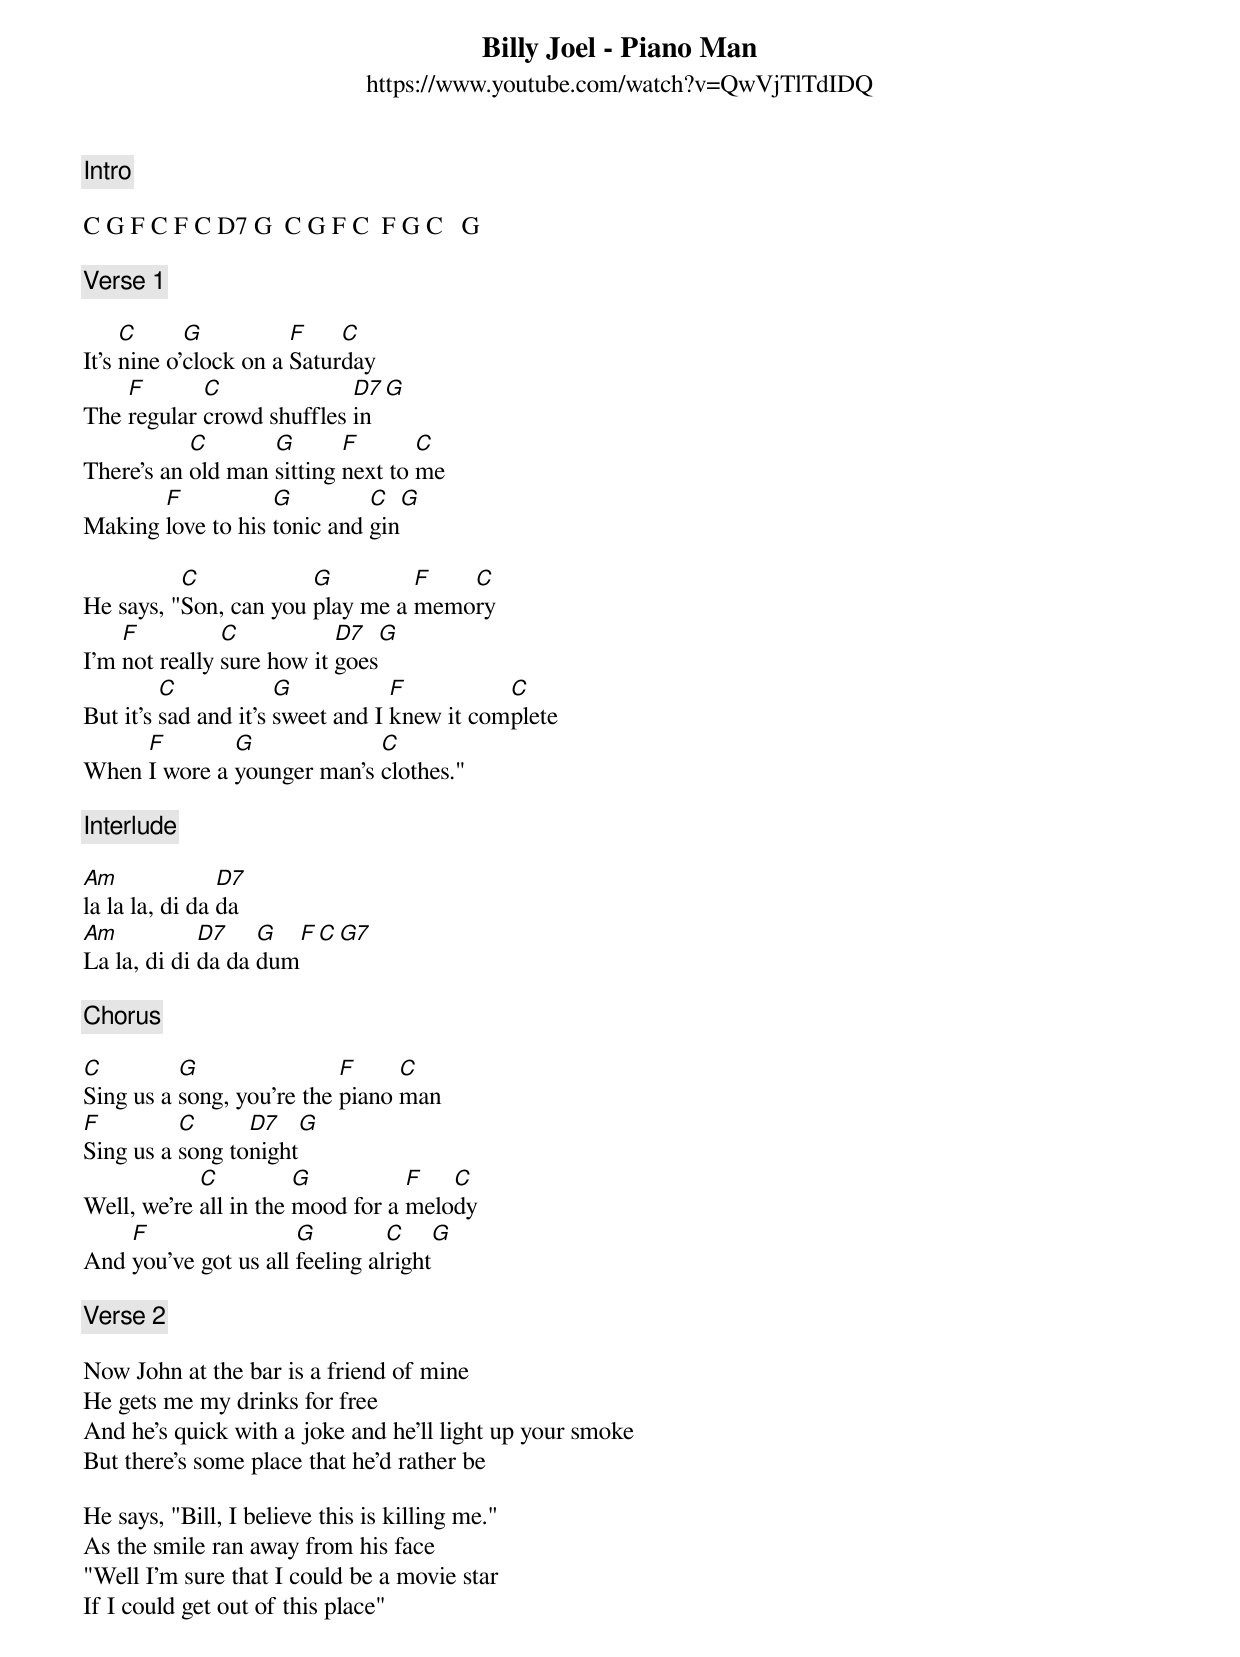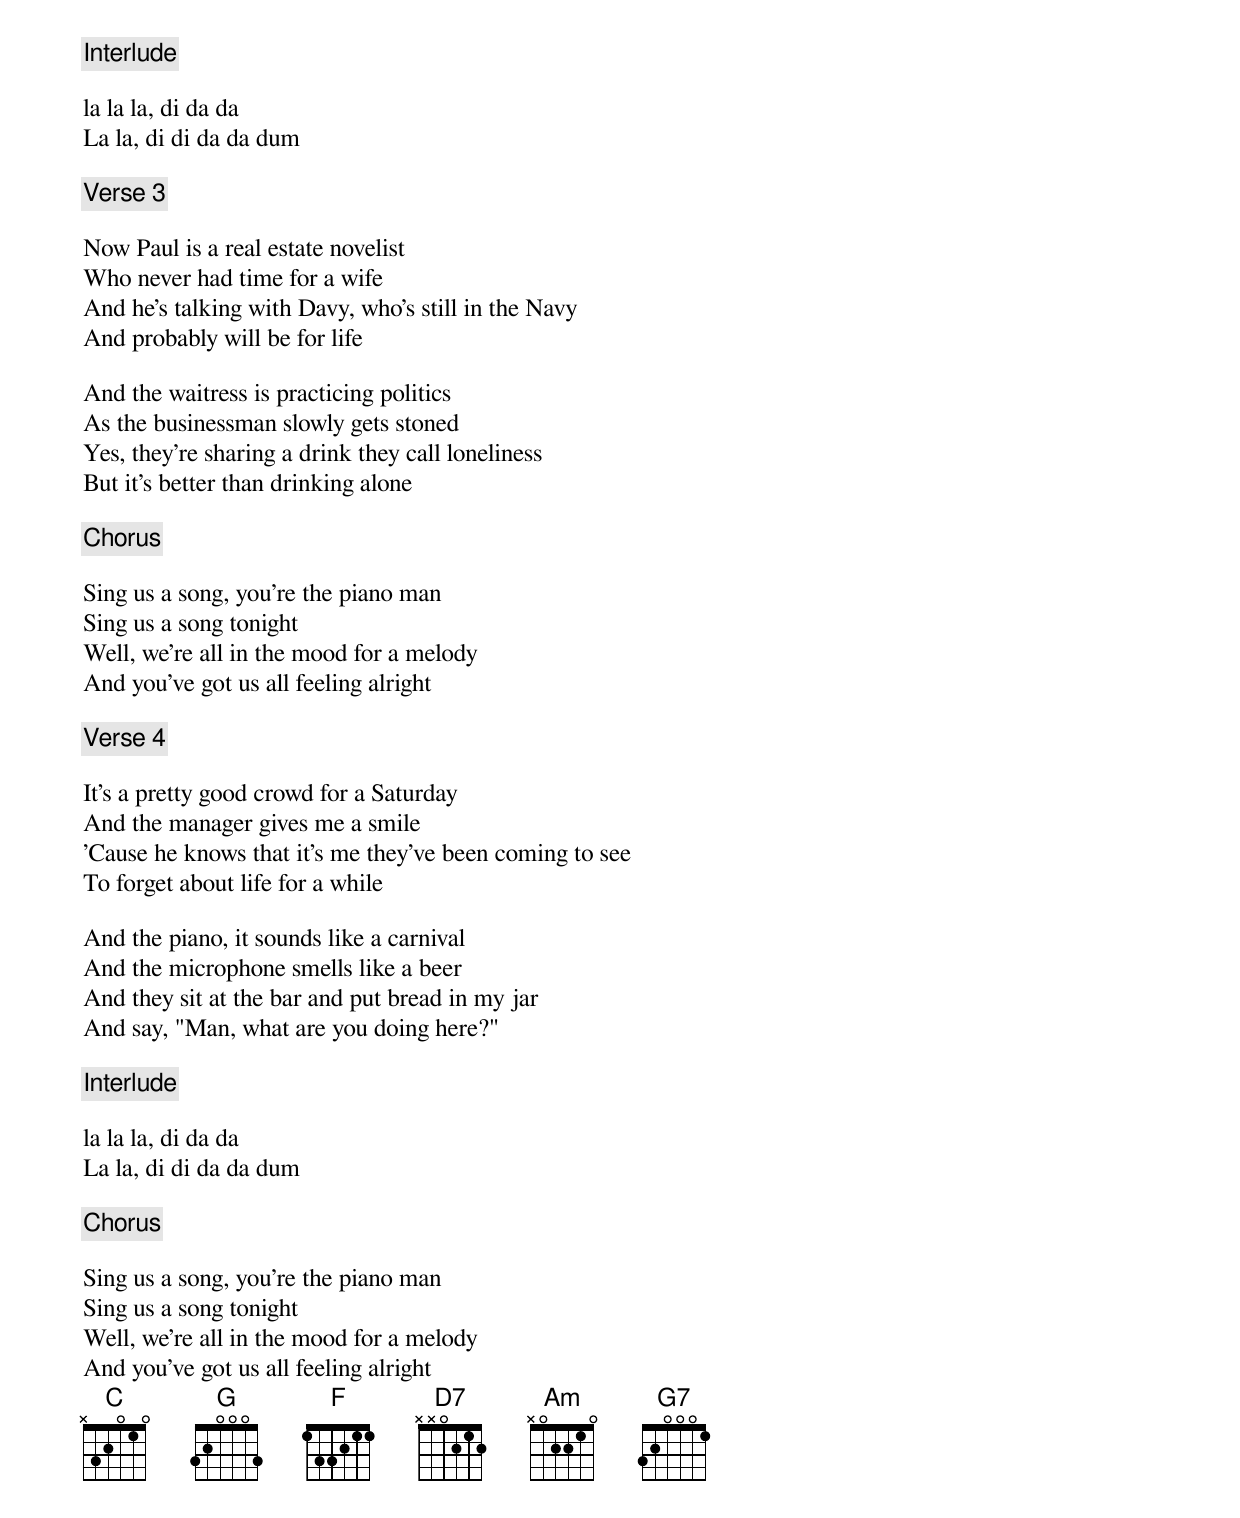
Billy Joel - Piano Man
https://www.youtube.com/watch?v=QwVjTlTdIDQ

[Intro]

C G F C F C D7 G  C G F C  F G C   G

[Verse 1]

     C      G          F    C
It's nine o'clock on a Saturday
    F       C              D7 G
The regular crowd shuffles in
           C       G       F       C
There's an old man sitting next to me
       F           G         C   G
Making love to his tonic and gin

          C            G         F   C
He says, "Son, can you play me a memory
    F          C           D7  G
I'm not really sure how it goes
         C            G           F          C
But it's sad and it's sweet and I knew it complete
     F        G             C
When I wore a younger man's clothes."

[Interlude]

Am              D7
la la la, di da da
Am           D7    G  F C G7
La la, di di da da dum

[Chorus]

C         G                F     C
Sing us a song, you're the piano man
F         C      D7   G
Sing us a song tonight
            C          G          F   C
Well, we're all in the mood for a melody
    F                 G         C     G
And you've got us all feeling alright

[Verse 2]

Now John at the bar is a friend of mine
He gets me my drinks for free
And he's quick with a joke and he'll light up your smoke
But there's some place that he'd rather be

He says, "Bill, I believe this is killing me."
As the smile ran away from his face
"Well I'm sure that I could be a movie star
If I could get out of this place"

[Interlude]

la la la, di da da
La la, di di da da dum

[Verse 3]

Now Paul is a real estate novelist
Who never had time for a wife
And he's talking with Davy, who's still in the Navy
And probably will be for life

And the waitress is practicing politics
As the businessman slowly gets stoned
Yes, they're sharing a drink they call loneliness
But it's better than drinking alone

[Chorus]

Sing us a song, you're the piano man
Sing us a song tonight
Well, we're all in the mood for a melody
And you've got us all feeling alright

[Verse 4]

It's a pretty good crowd for a Saturday
And the manager gives me a smile
'Cause he knows that it's me they've been coming to see
To forget about life for a while

And the piano, it sounds like a carnival
And the microphone smells like a beer
And they sit at the bar and put bread in my jar
And say, "Man, what are you doing here?"

[Interlude]

la la la, di da da
La la, di di da da dum

[Chorus]

Sing us a song, you're the piano man
Sing us a song tonight
Well, we're all in the mood for a melody
And you've got us all feeling alright
